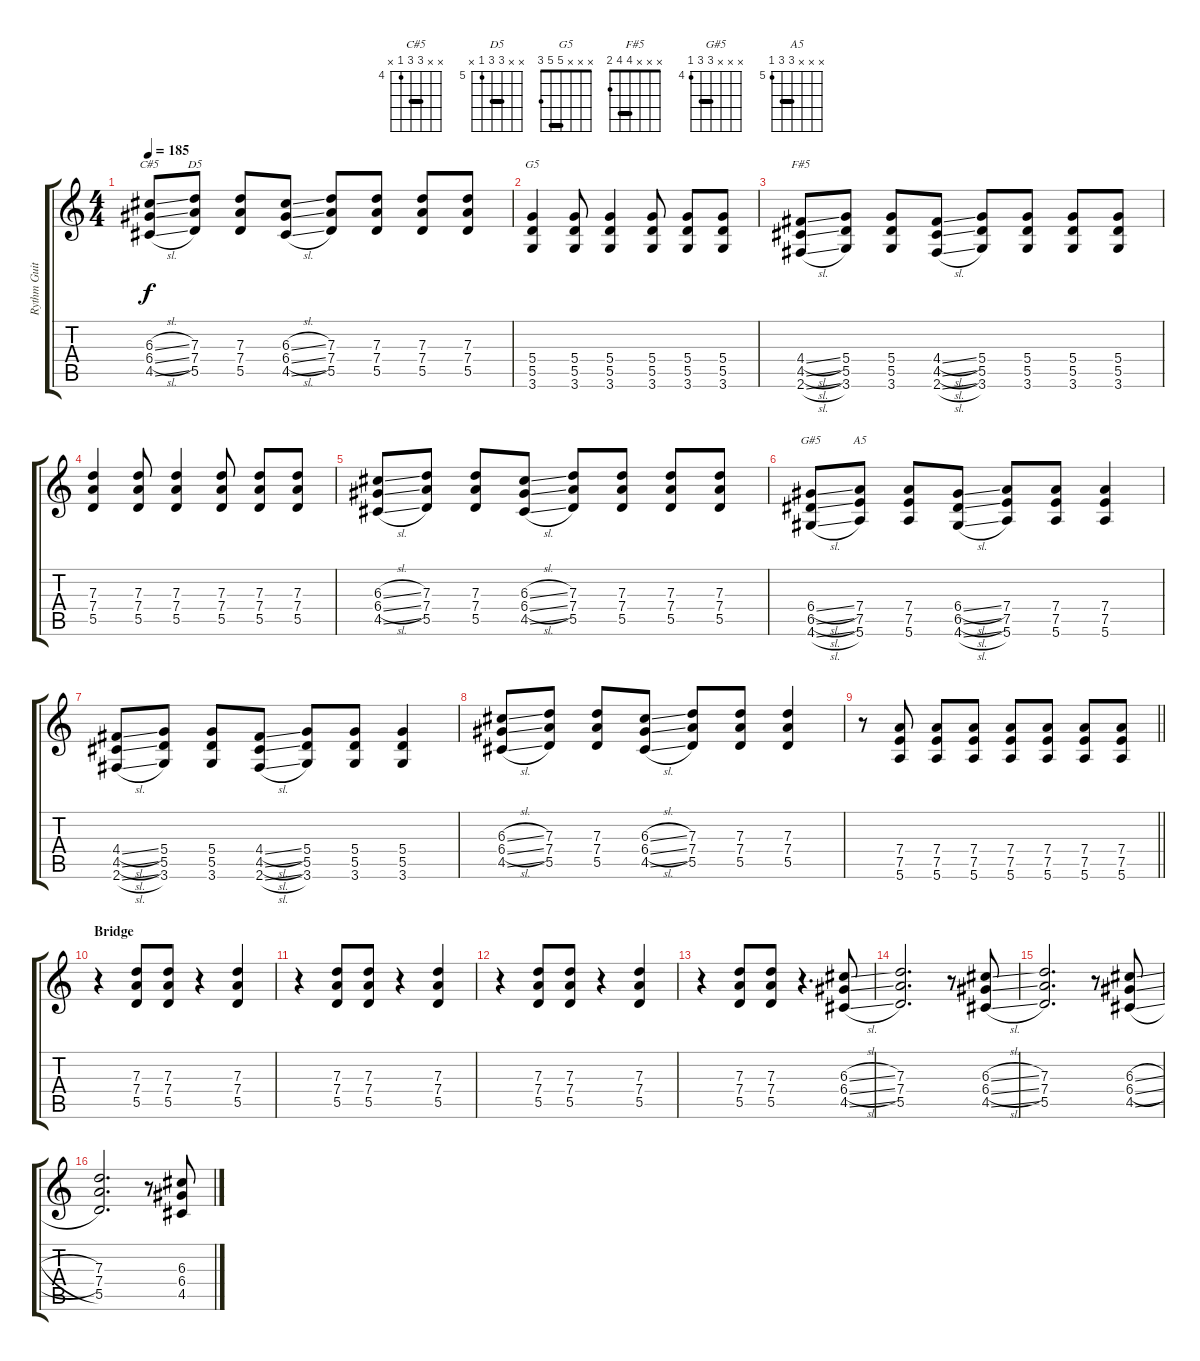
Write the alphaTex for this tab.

\track ("Rythm Guitar" "Rythm Guit") {instrument distortionguitar}
\staff {score tabs}
\tuning (E4 B3 G3 D3 A2 E2) {hide}
\chord ("C#5" x x 6 6 4 x) {firstfret 4 barre 6}
\chord ("D5" x x 7 7 5 x) {firstfret 5 barre 7}
\chord ("G5" x x x 5 5 3) {barre 5}
\chord ("F#5" x x x 4 4 2) {barre 4}
\chord ("G#5" x x x 6 6 4) {firstfret 4 barre 6}
\chord ("A5" x x x 7 7 5) {firstfret 5 barre 7}
\ts (4 4)
\tempo 185
\clef g2
\ks c
(6.3{sl} 6.4{sl} 4.5{sl}).8{ch "C#5" dy f} (7.3 7.4 5.5).8{ch "D5"} (7.3 7.4 5.5).8 (6.3{sl} 6.4{sl} 4.5{sl}).8 (7.3 7.4 5.5).8 (7.3 7.4 5.5).8 (7.3 7.4 5.5).8 (7.3 7.4 5.5).8 |
(5.4 5.5 3.6).4{ch "G5"} (5.4 5.5 3.6).8 (5.4 5.5 3.6).4 (5.4 5.5 3.6).8 (5.4 5.5 3.6).8 (5.4 5.5 3.6).8 |
(4.4{sl} 4.5{sl} 2.6{sl}).8{ch "F#5"} (5.4 5.5 3.6).8 (5.4 5.5 3.6).8 (4.4{sl} 4.5{sl} 2.6{sl}).8 (5.4 5.5 3.6).8 (5.4 5.5 3.6).8 (5.4 5.5 3.6).8 (5.4 5.5 3.6).8 |
(7.3 7.4 5.5).4 (7.3 7.4 5.5).8 (7.3 7.4 5.5).4 (7.3 7.4 5.5).8 (7.3 7.4 5.5).8 (7.3 7.4 5.5).8 |
(6.3{sl} 6.4{sl} 4.5{sl}).8 (7.3 7.4 5.5).8 (7.3 7.4 5.5).8 (6.3{sl} 6.4{sl} 4.5{sl}).8 (7.3 7.4 5.5).8 (7.3 7.4 5.5).8 (7.3 7.4 5.5).8 (7.3 7.4 5.5).8 |
(6.4{sl} 6.5{sl} 4.6{sl}).8{ch "G#5"} (7.4 7.5 5.6).8{ch "A5"} (7.4 7.5 5.6).8 (6.4{sl} 6.5{sl} 4.6{sl}).8 (7.4 7.5 5.6).8 (7.4 7.5 5.6).8 (7.4 7.5 5.6).4 |
(4.4{sl} 4.5{sl} 2.6{sl}).8 (5.4 5.5 3.6).8 (5.4 5.5 3.6).8 (4.4{sl} 4.5{sl} 2.6{sl}).8 (5.4 5.5 3.6).8 (5.4 5.5 3.6).8 (5.4 5.5 3.6).4 |
(6.3{sl} 6.4{sl} 4.5{sl}).8 (7.3 7.4 5.5).8 (7.3 7.4 5.5).8 (6.3{sl} 6.4{sl} 4.5{sl}).8 (7.3 7.4 5.5).8 (7.3 7.4 5.5).8 (7.3 7.4 5.5).4 |
\barLineRight lightlight
r.8 (7.4 7.5 5.6).8 (7.4 7.5 5.6).8 (7.4 7.5 5.6).8 (7.4 7.5 5.6).8 (7.4 7.5 5.6).8 (7.4 7.5 5.6).8 (7.4 7.5 5.6).8 |
\section ("" "Bridge")
r.4 (7.3 7.4 5.5).8 (7.3 7.4 5.5).8 r.4 (7.3 7.4 5.5).4 |
r.4 (7.3 7.4 5.5).8 (7.3 7.4 5.5).8 r.4 (7.3 7.4 5.5).4 |
r.4 (7.3 7.4 5.5).8 (7.3 7.4 5.5).8 r.4 (7.3 7.4 5.5).4 |
r.4 (7.3 7.4 5.5).8 (7.3 7.4 5.5).8 r.4{d} (6.3{sl} 6.4{sl} 4.5{sl}).8 |
(7.3 7.4 5.5).2{d} r.8 (6.3{sl} 6.4{sl} 4.5{sl}).8 |
(7.3 7.4 5.5).2{d} r.8 (6.3{sl} 6.4{sl} 4.5{sl}).8 |
(7.3 7.4 5.5).2{d} r.8 (6.3{sl} 6.4{sl} 4.5{sl}).8
